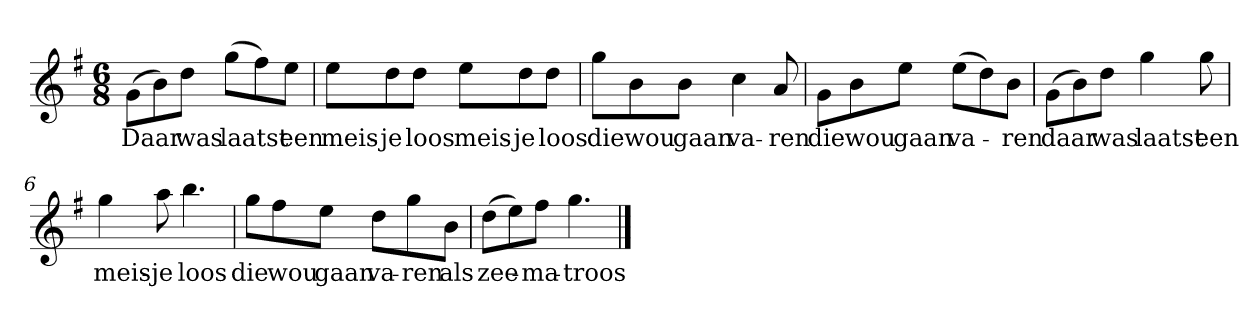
**kern	**text
*part1	*part1
*staff1	*staff1
*clefG2	*
*k[f#]	*
*G:	*
*M6/8	*
*MM120	*
=1	=1
(8g\L	Daar
8b\)	.
8dd\J	was
(8gg\L	laatst
8ff#\)	.
8ee\J	een
=2	=2
8ee\L	meis-
8dd\	-je
8dd\J	loos
8ee\L	meis-
8dd\	-je
8dd\J	loos
=3	=3
8gg\L	die
8b\	wou
8b\J	gaan
4cc	va-
8a	-ren
=4	=4
8g\L	die
8b\	wou
8ee\J	gaan
(8ee\L	va-
8dd\)	.
8b\J	-ren
=5	=5
(8g\L	daar
8b\)	.
8dd\J	was
4gg	laatst
8gg	een
=6	=6
4gg	meis-
8aa	-je
4.bb	loos
=7	=7
8gg\L	die
8ff#\	wou
8ee\J	gaan
8dd\L	va-
8gg\	-ren
8b\J	als
=8	=8
(8dd\L	zee-
8ee\)	.
8ff#\J	-ma-
4.gg	-troos
==	==
*-	*-
